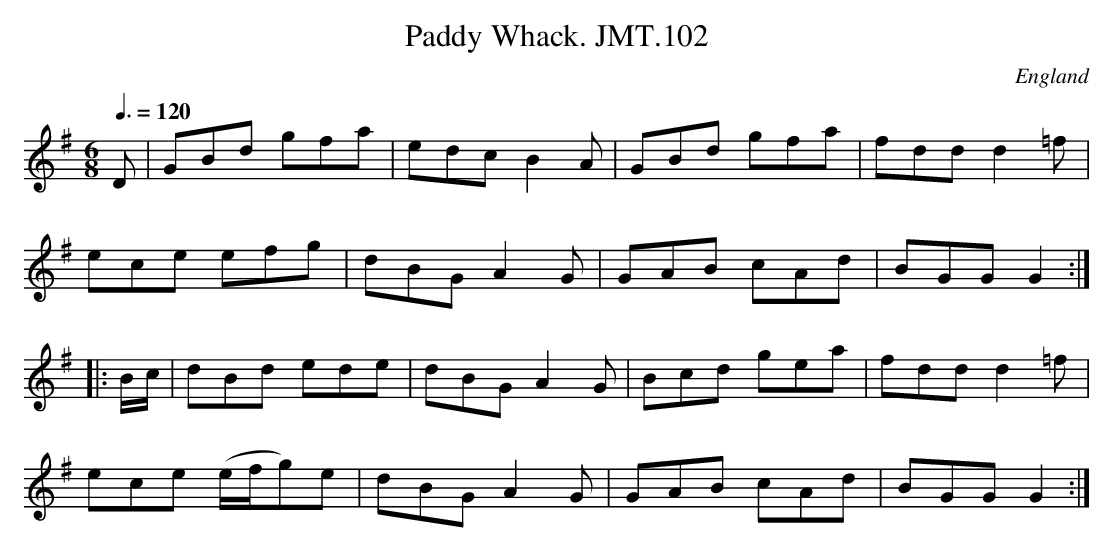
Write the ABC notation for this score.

X:1
T:Paddy Whack. JMT.102
L:1/8
M:6/8
O:England
Q:3/8=120
K:G
D|GBd gfa|edc B2A|GBd gfa|fddd2=f|!
ece efg|dBGA2G|GAB cAd|BGGG2:|!
|:B/c/|dBd ede|dBGA2G|Bcd gea|fddd2=f|!
ece (e/f/g)e|dBGA2G|GAB cAd|BGGG2:|
